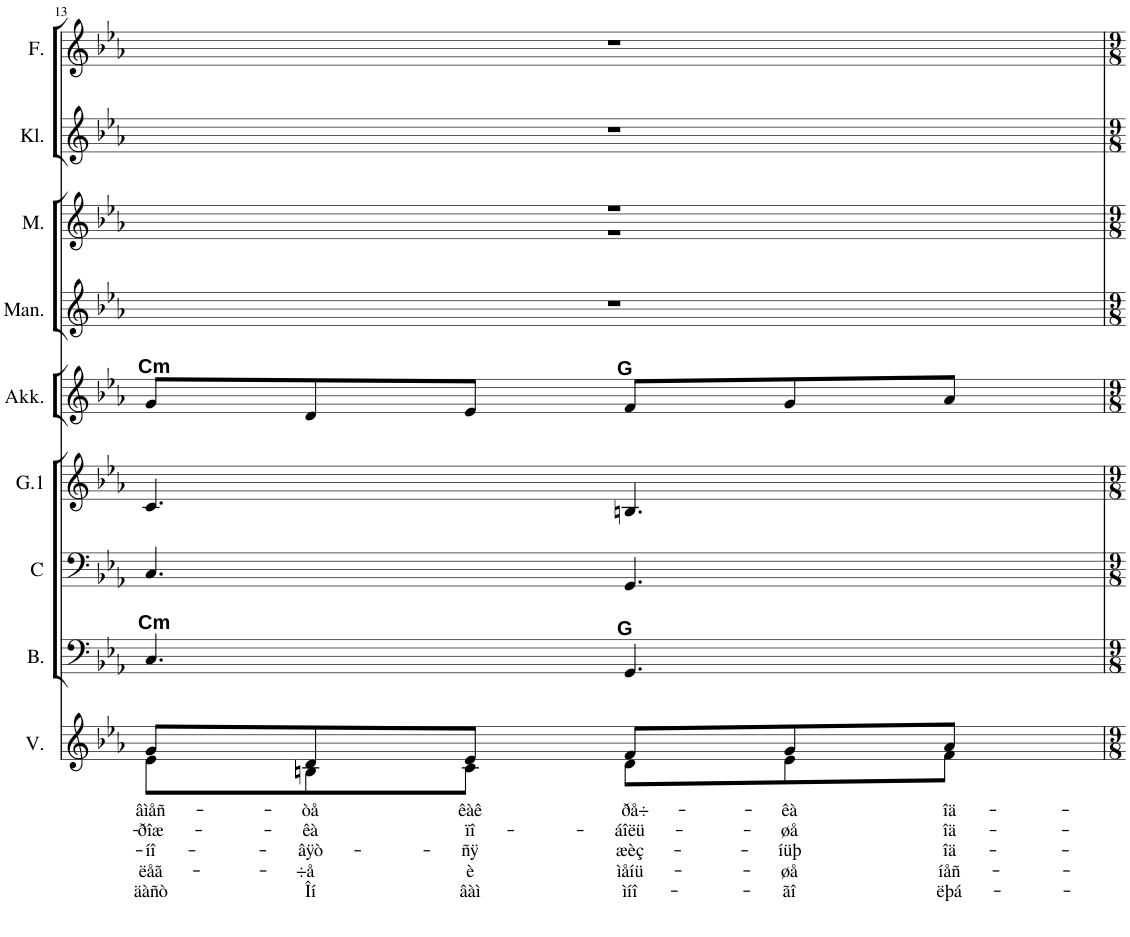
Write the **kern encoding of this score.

**kern	**text	**text	**text	**text	**text	**kern	**kern	**kern	**kern	**kern	**kern	**kern	**kern
*part9	*part9	*part9	*part9	*part9	*part9	*part8	*part7	*part6	*part5	*part4	*part3	*part2	*part1
*staff9	*staff9	*staff9	*staff9	*staff9	*staff9	*staff8	*staff7	*staff6	*staff5	*staff4	*staff3	*staff2	*staff1
*I"Vokal	*	*	*	*	*	*I"Baß	*I"Cello	*I"Geige 1	*I"Akkordeon	*I"Mandola	*I"Mandoline	*I"Klarinette	*I"Flöte
*I'V.	*	*	*	*	*	*I'B.	*I'C	*I'G.1	*I'Akk.	*I'Man.	*I'M.	*I'Kl.	*I'F.
!!LO:PB:g=z
*clefG2	*	*	*	*	*	*clefF4	*clefF4	*clefG2	*clefG2	*clefG2	*clefG2	*clefG2	*clefG2
*	*	*	*	*	*	*	*	*	*	*	*	*Trd1c2	*
*k[b-e-a-]	*	*	*	*	*	*k[b-e-a-]	*k[b-e-a-]	*k[b-e-a-]	*k[b-e-a-]	*k[b-e-a-]	*k[b-e-a-]	*k[b-e-a-]	*k[b-e-a-]
*M6/8	*	*	*	*	*	*M6/8	*M6/8	*M6/8	*M6/8	*M6/8	*M6/8	*M6/8	*M6/8
=13	=13	=13	=13	=13	=13	=13	=13	=13	=13	=13	=13	=13	=13
!	!	!	!	!	!	!	!	!	!LO:TX:a:B:t=Cm	!	!	!	!
!	!	!	!	!	!	!LO:TX:a:B:t=Cm	!	!	!	!	!	!	!
!	!LO:LY:b	!LO:LY:b	!LO:LY:b	!LO:LY:b	!LO:LY:b	!	!	!	!	!	!	!	!
*^	*	*	*	*	*	*	*	*	*	*	*^	*	*
8g/L	8e-\L	âìåñ-	ðîæ-	íî-	ëåã-	äàñò	4.C/	4.C/	4.c/	8g/L	2.r	2.r	2.r	2.r	2.r
!	!	!LO:LY:b	!LO:LY:b	!LO:LY:b	!LO:LY:b	!LO:LY:b	!	!	!	!	!	!	!	!	!
8d/	8Bn\	òå	êà	âÿò-	÷å	Îí	.	.	.	8d/	.	.	.	.	.
!	!	!LO:LY:b	!LO:LY:b	!LO:LY:b	!LO:LY:b	!LO:LY:b	!	!	!	!	!	!	!	!	!
8e-/J	8c\J	êàê	ïî-	ñÿ	è	âàì	.	.	.	8e-/J	.	.	.	.	.
!	!	!	!	!	!	!	!	!	!	!LO:TX:a:B:t=G	!	!	!	!	!
!	!	!	!	!	!	!	!LO:TX:a:B:t=G	!	!	!	!	!	!	!	!
!	!	!LO:LY:b	!LO:LY:b	!LO:LY:b	!LO:LY:b	!LO:LY:b	!	!	!	!	!	!	!	!	!
8f/L	8d\L	ðå÷-	áîëü-	æèç-	ìåíü-	ìíî-	4.GG/	4.GG/	4.Bn/	8f/L	.	.	.	.	.
!	!	!LO:LY:b	!LO:LY:b	!LO:LY:b	!LO:LY:b	!LO:LY:b	!	!	!	!	!	!	!	!	!
8g/	8e-\	êà	øå	íüþ	øå	ãî	.	.	.	8g/	.	.	.	.	.
!	!	!LO:LY:b	!LO:LY:b	!LO:LY:b	!LO:LY:b	!LO:LY:b	!	!	!	!	!	!	!	!	!
8a-/J	8f\J	îä-	îä-	îä-	íåñ-	ëþá-	.	.	.	8a-/J	.	.	.	.	.
*v	*v	*	*	*	*	*	*	*	*	*	*	*v	*v	*	*
=	=	=	=	=	=	=	=	=	=	=	=	=	=
*-	*-	*-	*-	*-	*-	*-	*-	*-	*-	*-	*-	*-	*-
